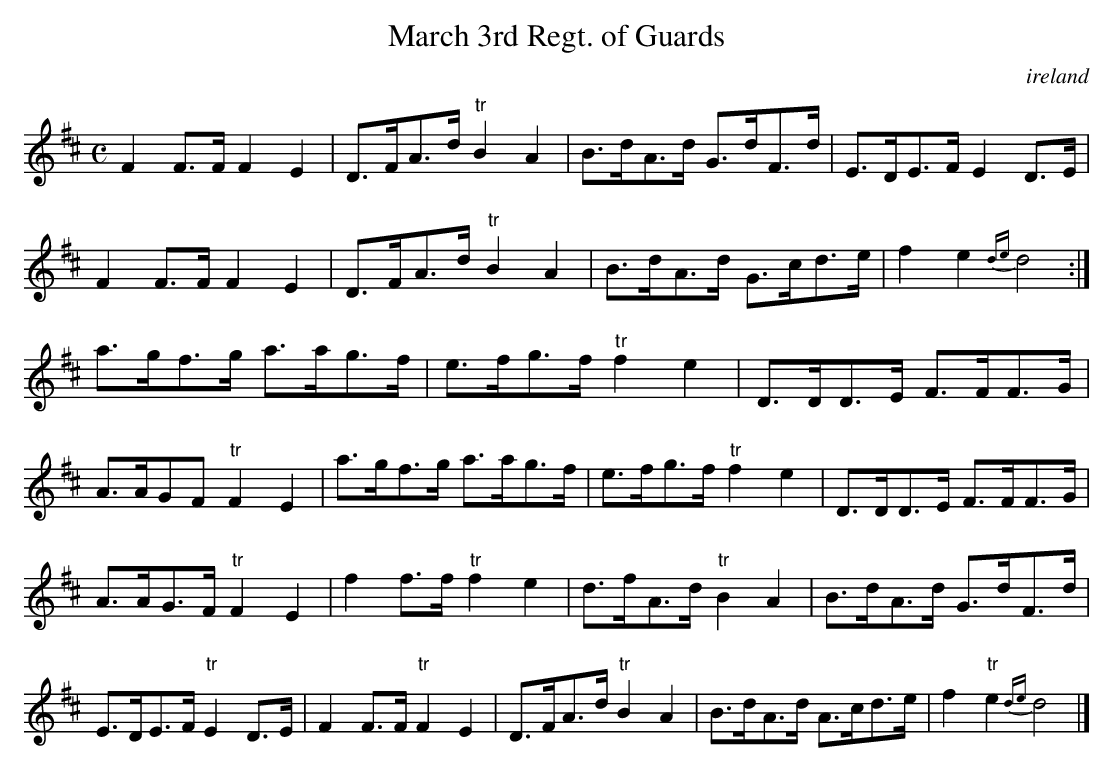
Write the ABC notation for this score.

X:1
T:March 3rd Regt. of Guards
O:ireland
M:C
K:D
F2F>F F2E2| D>FA>d "tr"B2A2| B>dA>d G>dF>d| E>DE>F E2D>E|\
F2F>F F2E2| D>FA>d "tr"B2A2| B>dA>d G>cd>e| f2e2{de} d4:|\
a>gf>g a>ag>f| e>fg>f "tr"f2e2| D>DD>E F>FF>G| A>AGF "tr"F2E2|\
a>gf>g a>ag>f| e>fg>f "tr"f2e2| D>DD>E F>FF>G| A>AG>F "tr"F2E2|\
f2f>f "tr"f2e2| d>fA>d "tr"B2A2| B>dA>d G>dF>d| E>DE>F "tr"E2D>E|\
F2F>F "tr"F2E2| D>FA>d "tr"B2A2| B>dA>d A>cd>e| f2 "tr"e2{de} d4|]
